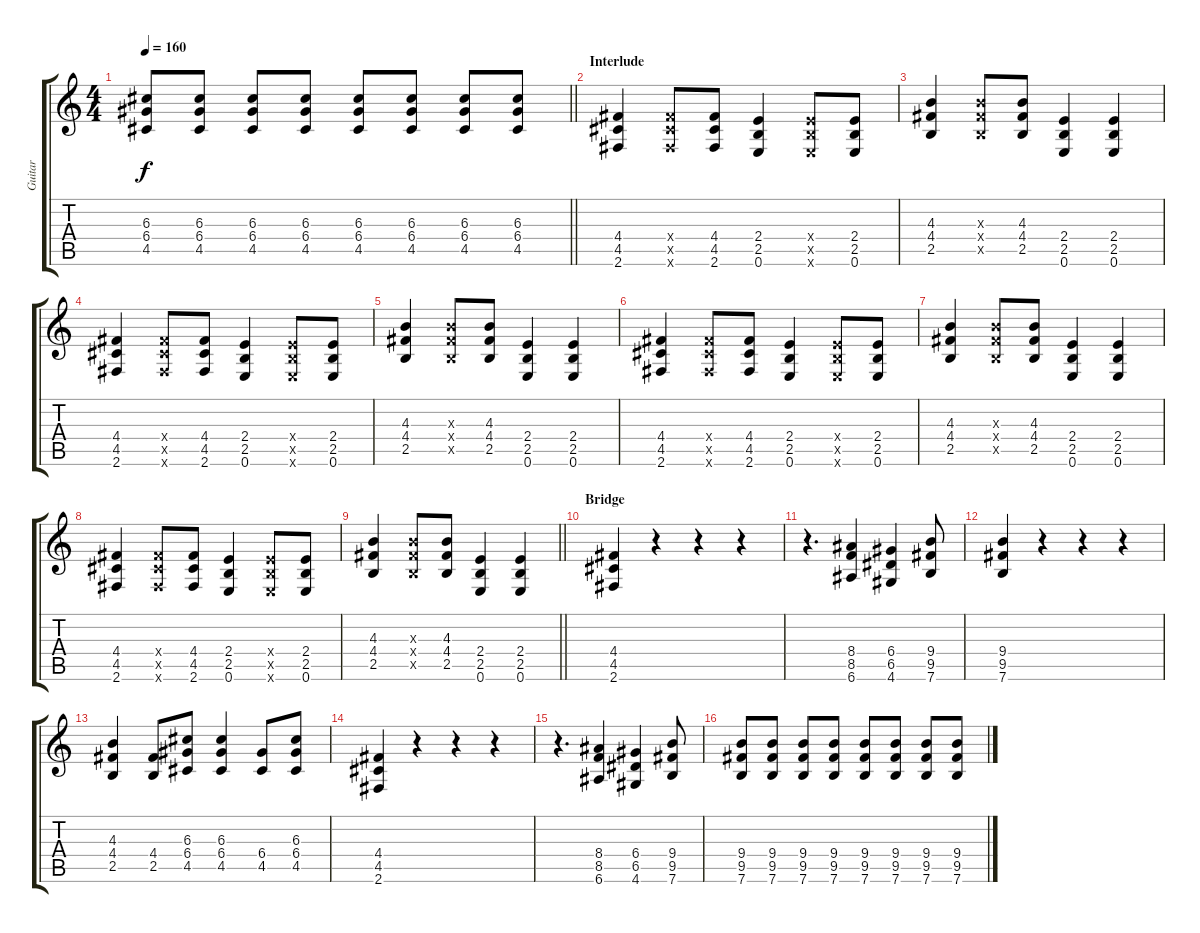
\track ("Guitar" "Guitar") {instrument distortionguitar}
\staff {score tabs}
\tuning (E4 B3 G3 D3 A2 E2) {hide}
\ts (4 4)
\tempo 160
\clef g2
\barLineRight lightlight
\ks c
(6.3 6.4 4.5).8{dy f} (6.3 6.4 4.5).8 (6.3 6.4 4.5).8 (6.3 6.4 4.5).8 (6.3 6.4 4.5).8 (6.3 6.4 4.5).8 (6.3 6.4 4.5).8 (6.3 6.4 4.5).8 |
\section ("" "Interlude")
(4.4 4.5 2.6).4 (4.4{x} 4.5{x} 2.6{x}).8 (4.4 4.5 2.6).8 (2.4 2.5 0.6).4 (2.4{x} 2.5{x} 0.6{x}).8 (2.4 2.5 0.6).8 |
(4.3 4.4 2.5).4 (4.3{x} 4.4{x} 2.5{x}).8 (4.3 4.4 2.5).8 (2.4 2.5 0.6).4 (2.4 2.5 0.6).4 |
(4.4 4.5 2.6).4 (4.4{x} 4.5{x} 2.6{x}).8 (4.4 4.5 2.6).8 (2.4 2.5 0.6).4 (2.4{x} 2.5{x} 0.6{x}).8 (2.4 2.5 0.6).8 |
(4.3 4.4 2.5).4 (4.3{x} 4.4{x} 2.5{x}).8 (4.3 4.4 2.5).8 (2.4 2.5 0.6).4 (2.4 2.5 0.6).4 |
(4.4 4.5 2.6).4 (4.4{x} 4.5{x} 2.6{x}).8 (4.4 4.5 2.6).8 (2.4 2.5 0.6).4 (2.4{x} 2.5{x} 0.6{x}).8 (2.4 2.5 0.6).8 |
(4.3 4.4 2.5).4 (4.3{x} 4.4{x} 2.5{x}).8 (4.3 4.4 2.5).8 (2.4 2.5 0.6).4 (2.4 2.5 0.6).4 |
(4.4 4.5 2.6).4 (4.4{x} 4.5{x} 2.6{x}).8 (4.4 4.5 2.6).8 (2.4 2.5 0.6).4 (2.4{x} 2.5{x} 0.6{x}).8 (2.4 2.5 0.6).8 |
\barLineRight lightlight
(4.3 4.4 2.5).4 (4.3{x} 4.4{x} 2.5{x}).8 (4.3 4.4 2.5).8 (2.4 2.5 0.6).4 (2.4 2.5 0.6).4 |
\section ("" "Bridge")
(4.4 4.5 2.6).4{volume 10} r.4 r.4 r.4 |
r.4{d} (8.4 8.5 6.6).4 (6.4 6.5 4.6).4 (9.4 9.5 7.6).8 |
(9.4 9.5 7.6).4 r.4 r.4 r.4 |
(4.3 4.4 2.5).4 (4.4 2.5).8 (6.3 6.4 4.5).8 (6.3 6.4 4.5).4 (6.4 4.5).8 (6.3 6.4 4.5).8 |
(4.4 4.5 2.6).4 r.4 r.4 r.4 |
r.4{d} (8.4 8.5 6.6).4 (6.4 6.5 4.6).4 (9.4 9.5 7.6).8 |
(9.4 9.5 7.6).8 (9.4 9.5 7.6).8 (9.4 9.5 7.6).8 (9.4 9.5 7.6).8 (9.4 9.5 7.6).8 (9.4 9.5 7.6).8 (9.4 9.5 7.6).8 (9.4 9.5 7.6).8
